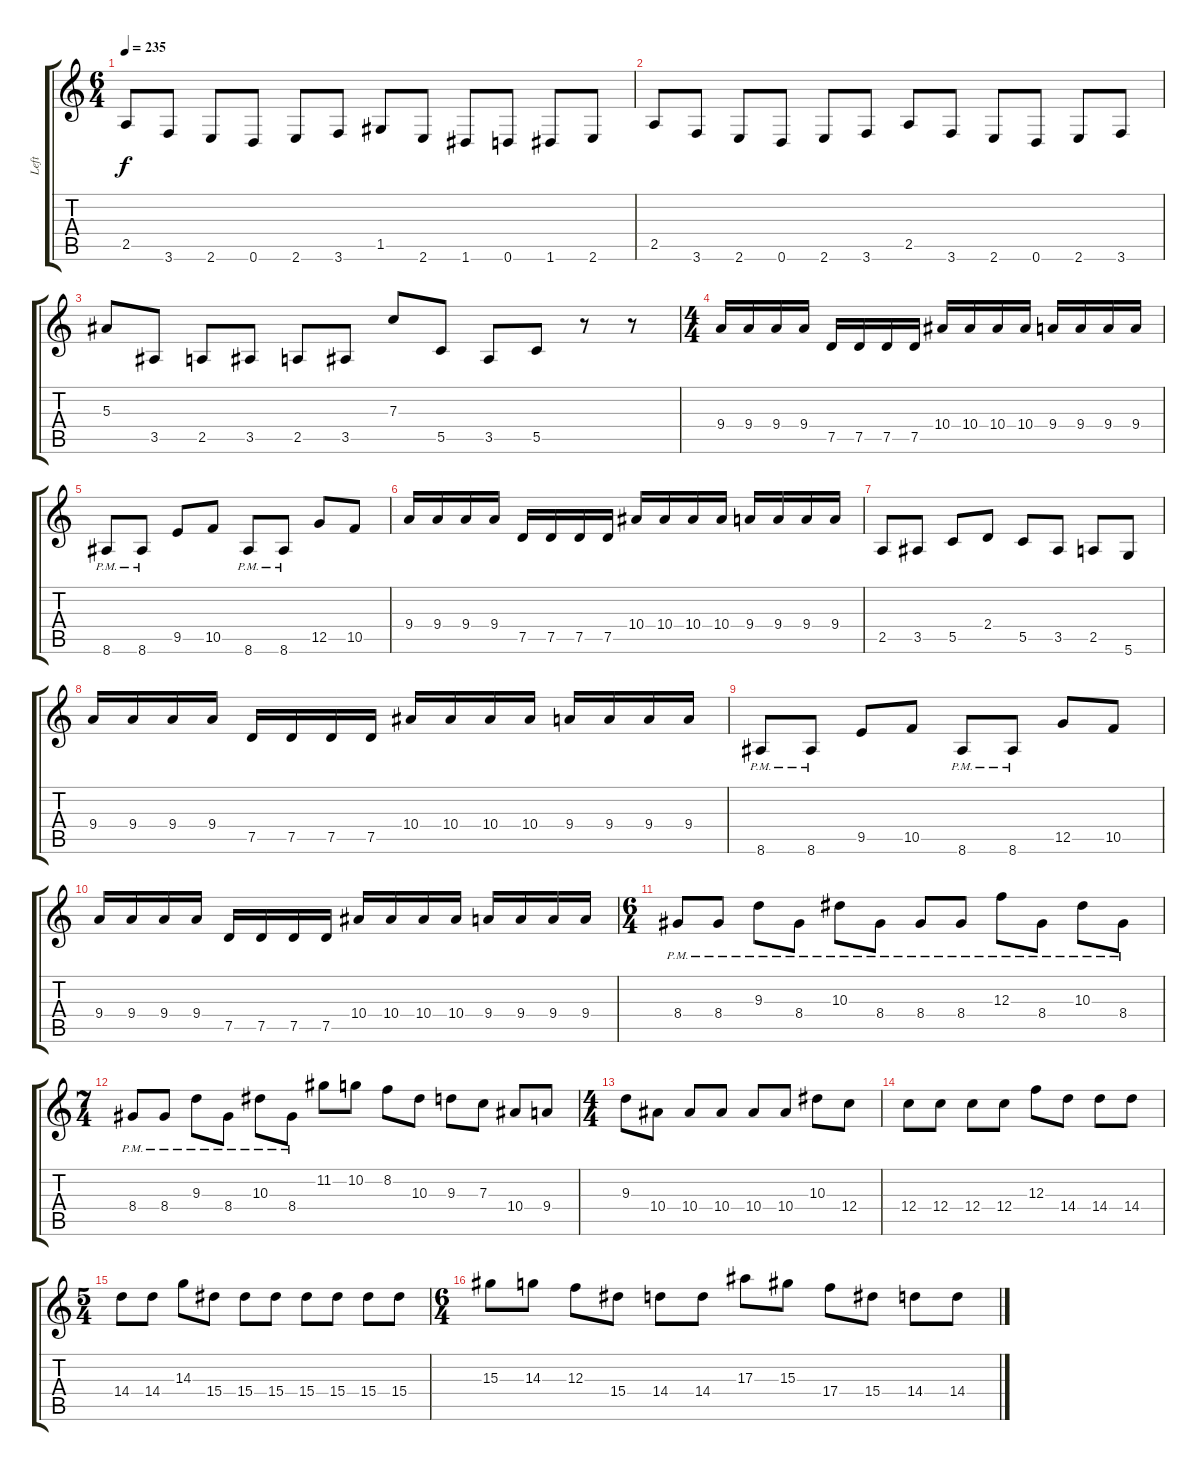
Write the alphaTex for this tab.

\track ("Left" "Left") {instrument distortionguitar}
\staff {score tabs}
\tuning (D4 A3 F3 C3 G2 D2) {hide}
\ts (6 4)
\tempo 235
\clef g2
\ks c
2.5.8{dy f} 3.6.8 2.6.8 0.6.8 2.6.8 3.6.8 1.5.8 2.6.8 1.6.8 0.6.8 1.6.8 2.6.8 |
2.5.8 3.6.8 2.6.8 0.6.8 2.6.8 3.6.8 2.5.8 3.6.8 2.6.8 0.6.8 2.6.8 3.6.8 |
5.3.8 3.5.8 2.5.8 3.5.8 2.5.8 3.5.8 7.3.8 5.5.8 3.5.8 5.5.8 r.8 r.8 |
\ts (4 4)
9.4.16 9.4.16 9.4.16 9.4.16 7.5.16 7.5.16 7.5.16 7.5.16 10.4.16 10.4.16 10.4.16 10.4.16 9.4.16 9.4.16 9.4.16 9.4.16 |
8.6{pm}.8 8.6{pm}.8 9.5.8 10.5.8 8.6{pm}.8 8.6{pm}.8 12.5.8 10.5.8 |
9.4.16 9.4.16 9.4.16 9.4.16 7.5.16 7.5.16 7.5.16 7.5.16 10.4.16 10.4.16 10.4.16 10.4.16 9.4.16 9.4.16 9.4.16 9.4.16 |
2.5.8 3.5.8 5.5.8 2.4.8 5.5.8 3.5.8 2.5.8 5.6.8 |
9.4.16 9.4.16 9.4.16 9.4.16 7.5.16 7.5.16 7.5.16 7.5.16 10.4.16 10.4.16 10.4.16 10.4.16 9.4.16 9.4.16 9.4.16 9.4.16 |
8.6{pm}.8 8.6{pm}.8 9.5.8 10.5.8 8.6{pm}.8 8.6{pm}.8 12.5.8 10.5.8 |
9.4.16 9.4.16 9.4.16 9.4.16 7.5.16 7.5.16 7.5.16 7.5.16 10.4.16 10.4.16 10.4.16 10.4.16 9.4.16 9.4.16 9.4.16 9.4.16 |
\ts (6 4)
8.4{pm}.8 8.4{pm}.8 9.3{pm}.8 8.4{pm}.8 10.3{pm}.8 8.4{pm}.8 8.4{pm}.8 8.4{pm}.8 12.3{pm}.8 8.4{pm}.8 10.3{pm}.8 8.4{pm}.8 |
\ts (7 4)
8.4{pm}.8 8.4{pm}.8 9.3{pm}.8 8.4{pm}.8 10.3{pm}.8 8.4{pm}.8 11.2.8 10.2.8 8.2.8 10.3.8 9.3.8 7.3.8 10.4.8 9.4.8 |
\ts (4 4)
9.3.8 10.4.8 10.4.8 10.4.8 10.4.8 10.4.8 10.3.8 12.4.8 |
12.4.8 12.4.8 12.4.8 12.4.8 12.3.8 14.4.8 14.4.8 14.4.8 |
\ts (5 4)
14.4.8 14.4.8 14.3.8 15.4.8 15.4.8 15.4.8 15.4.8 15.4.8 15.4.8 15.4.8 |
\ts (6 4)
15.3.8 14.3.8 12.3.8 15.4.8 14.4.8 14.4.8 17.3.8 15.3.8 17.4.8 15.4.8 14.4.8 14.4.8
